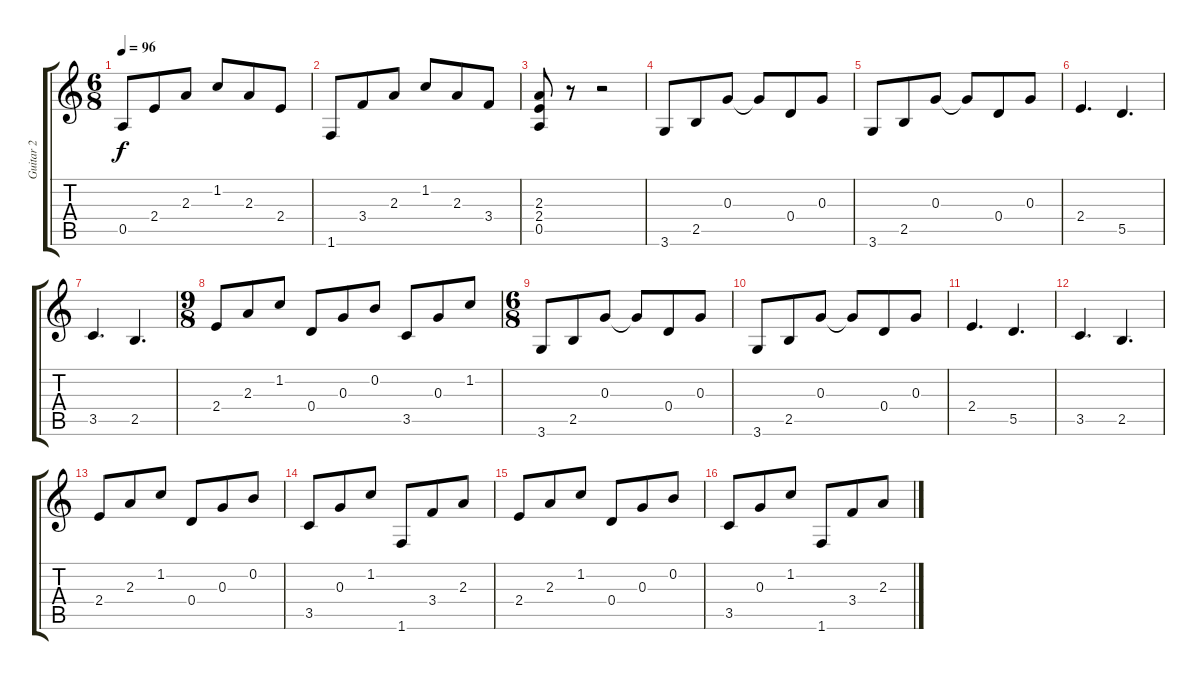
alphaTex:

\track ("Guitar 2" "Guitar 2") {instrument overdrivenguitar}
\staff {score tabs}
\tuning (E4 B3 G3 D3 A2 E2) {hide}
\ts (6 8)
\tempo 96
\clef g2
\ks c
0.5.8{dy f} 2.4.8 2.3.8 1.2.8 2.3.8 2.4.8 |
1.6.8 3.4.8 2.3.8 1.2.8 2.3.8 3.4.8 |
(2.3 2.4 0.5).8 r.8 r.2 |
3.6.8 2.5.8 0.3.8 0.3{t}.8 0.4.8 0.3.8 |
3.6.8{balance 3} 2.5.8 0.3.8 0.3{t}.8 0.4.8 0.3.8 |
2.4.4{d} 5.5.4{d} |
3.5.4{d} 2.5.4{d} |
\ts (9 8)
2.4.8 2.3.8 1.2.8 0.4.8 0.3.8 0.2.8 3.5.8 0.3.8 1.2.8 |
\ts (6 8)
3.6.8 2.5.8 0.3.8 0.3{t}.8 0.4.8 0.3.8 |
3.6.8 2.5.8 0.3.8 0.3{t}.8 0.4.8 0.3.8 |
2.4.4{d} 5.5.4{d} |
3.5.4{d} 2.5.4{d} |
2.4.8 2.3.8 1.2.8 0.4.8 0.3.8 0.2.8 |
3.5.8 0.3.8 1.2.8 1.6.8 3.4.8 2.3.8 |
2.4.8 2.3.8 1.2.8 0.4.8 0.3.8 0.2.8 |
3.5.8 0.3.8 1.2.8 1.6.8 3.4.8 2.3.8
